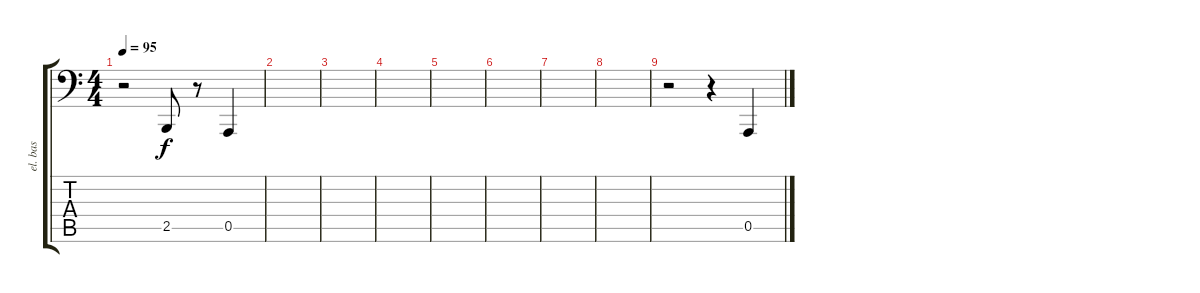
\track ("el. bas" "el. bas") {instrument lead2sawtooth}
\staff {score tabs}
\tuning (E3 B2 G2 D2 A1 E1) {hide}
\ts (4 4)
\tempo 95
\clef f4
\ks c
r.2{dy f} 2.5.8 r.8 0.5.4 |
|
|
|
|
|
|
|
r.2 r.4 0.5.4
